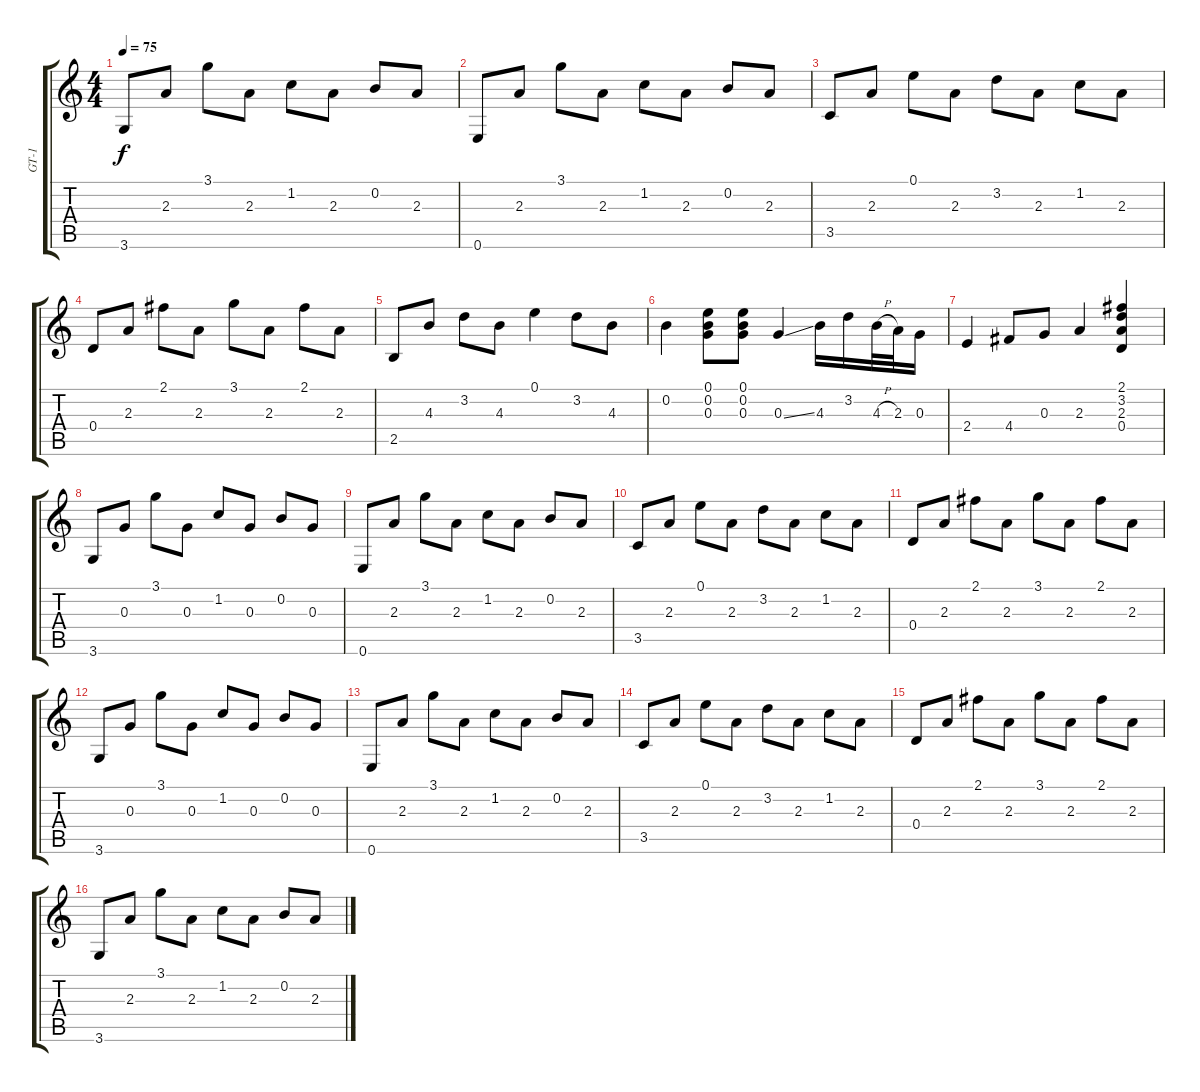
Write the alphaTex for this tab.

\track ("GT-1" "GT-1") {instrument distortionguitar}
\staff {score tabs}
\tuning (E4 B3 G3 D3 A2 E2) {hide}
\ts (4 4)
\tempo 75
\clef g2
\ks c
3.6.8{dy f} 2.3.8 3.1.8 2.3.8 1.2.8 2.3.8 0.2.8 2.3.8 |
0.6.8 2.3.8 3.1.8 2.3.8 1.2.8 2.3.8 0.2.8 2.3.8 |
3.5.8 2.3.8 0.1.8 2.3.8 3.2.8 2.3.8 1.2.8 2.3.8 |
0.4.8 2.3.8 2.1.8 2.3.8 3.1.8 2.3.8 2.1.8 2.3.8 |
2.5.8 4.3.8 3.2.8 4.3.8 0.1.4 3.2.8 4.3.8 |
0.2.4 (0.1 0.2 0.3).8 (0.1 0.2 0.3).8 0.3{ss}.4 4.3.16 3.2.16 4.3{h}.32 2.3.32 0.3.16 |
2.4.4 4.4.8 0.3.8 2.3.4 (2.1 3.2 2.3 0.4).4 |
3.6.8 0.3.8 3.1.8 0.3.8 1.2.8 0.3.8 0.2.8 0.3.8 |
0.6.8 2.3.8 3.1.8 2.3.8 1.2.8 2.3.8 0.2.8 2.3.8 |
3.5.8 2.3.8 0.1.8 2.3.8 3.2.8 2.3.8 1.2.8 2.3.8 |
0.4.8 2.3.8 2.1.8 2.3.8 3.1.8 2.3.8 2.1.8 2.3.8 |
3.6.8 0.3.8 3.1.8 0.3.8 1.2.8 0.3.8 0.2.8 0.3.8 |
0.6.8 2.3.8 3.1.8 2.3.8 1.2.8 2.3.8 0.2.8 2.3.8 |
3.5.8 2.3.8 0.1.8 2.3.8 3.2.8 2.3.8 1.2.8 2.3.8 |
0.4.8 2.3.8 2.1.8 2.3.8 3.1.8 2.3.8 2.1.8 2.3.8 |
3.6.8 2.3.8 3.1.8 2.3.8 1.2.8 2.3.8 0.2.8 2.3.8
